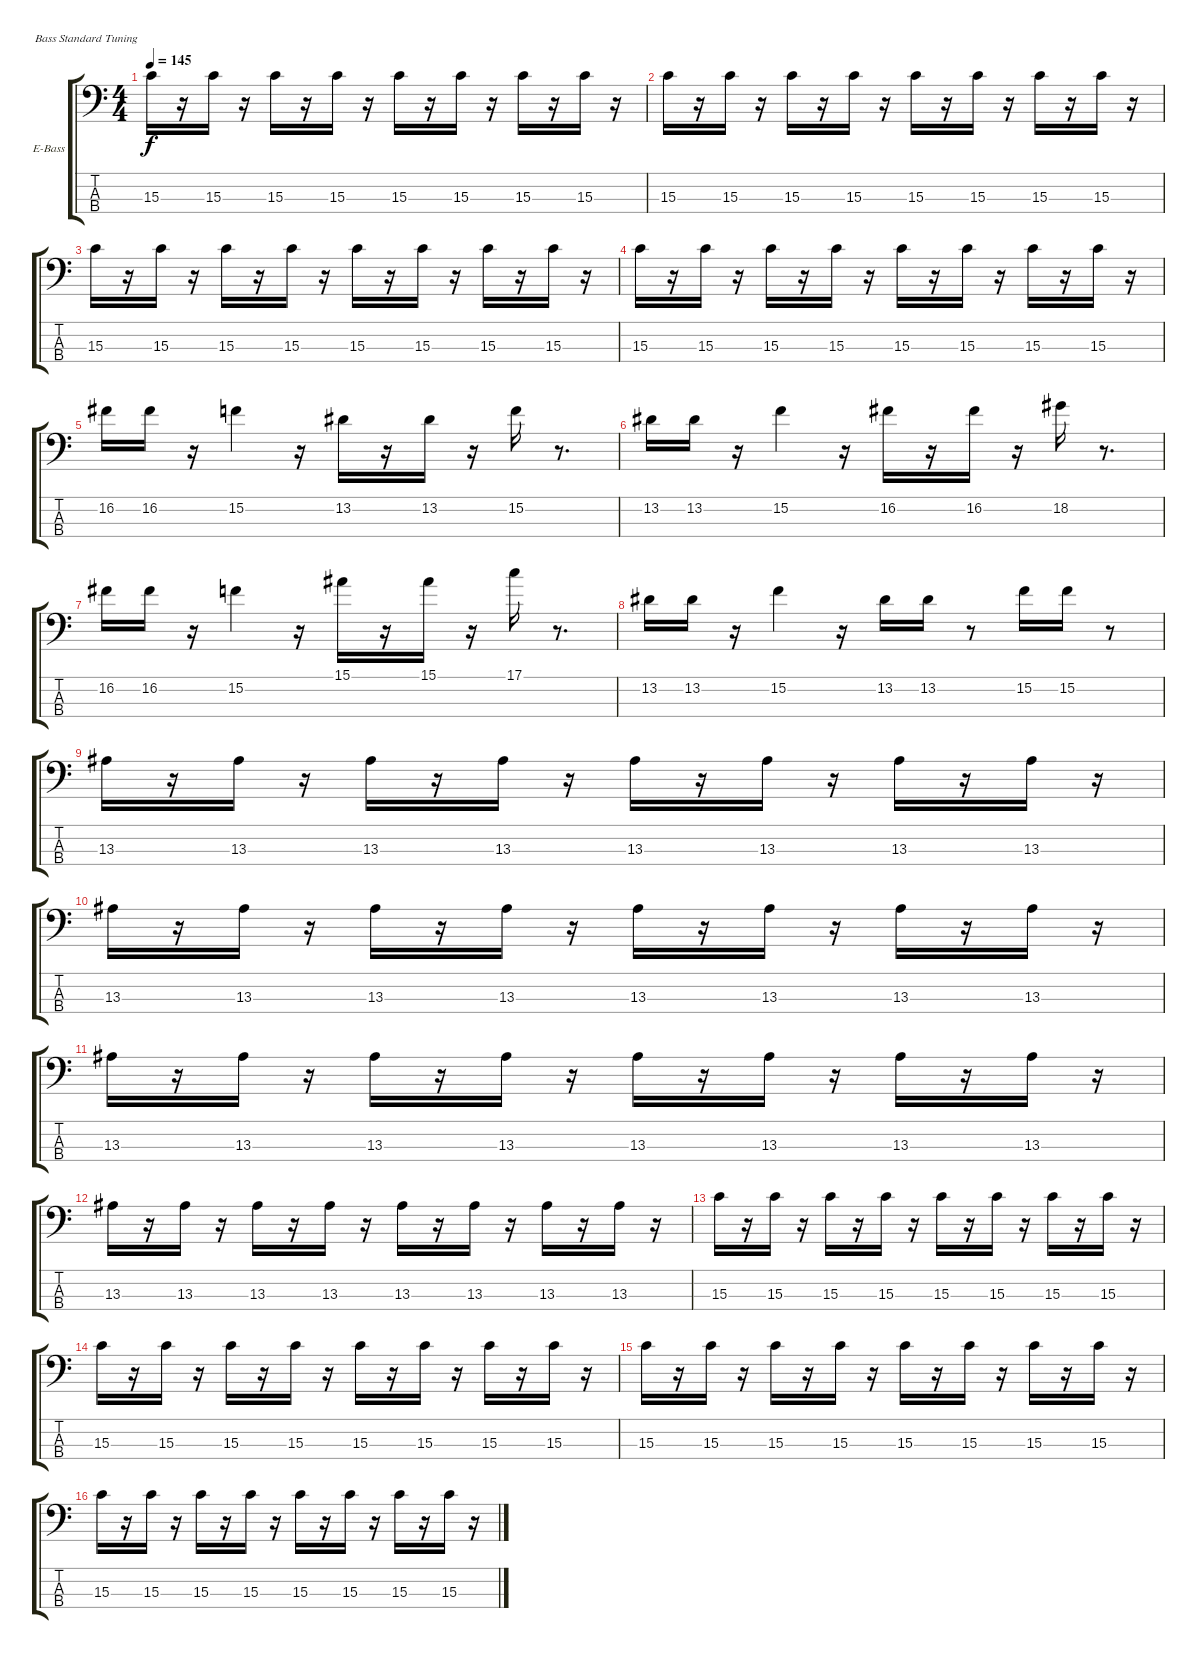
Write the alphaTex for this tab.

\defaultSystemsLayout 4
\bracketExtendMode groupsimilarinstruments
\firstSystemTrackNameOrientation horizontal
\otherSystemsTrackNameOrientation horizontal
\track ("Electric Bass" "E-Bass") {instrument electricbassfinger}
\staff {score tabs}
\tuning (G2 D2 A1 E1)
\ts (4 4)
\tempo 145
\clef f4
\ks c
15.3.16{dy f} r.16 15.3.16 r.16 15.3.16 r.16 15.3.16 r.16 15.3.16 r.16 15.3.16 r.16 15.3.16 r.16 15.3.16 r.16 |
15.3.16 r.16 15.3.16 r.16 15.3.16 r.16 15.3.16 r.16 15.3.16 r.16 15.3.16 r.16 15.3.16 r.16 15.3.16 r.16 |
15.3.16 r.16 15.3.16 r.16 15.3.16 r.16 15.3.16 r.16 15.3.16 r.16 15.3.16 r.16 15.3.16 r.16 15.3.16 r.16 |
15.3.16 r.16 15.3.16 r.16 15.3.16 r.16 15.3.16 r.16 15.3.16 r.16 15.3.16 r.16 15.3.16 r.16 15.3.16 r.16 |
16.2.16 16.2.16 r.16 15.2.4 r.16 13.2.16 r.16 13.2.16 r.16 15.2.16 r.8{d} |
13.2.16 13.2.16 r.16 15.2.4 r.16 16.2.16 r.16 16.2.16 r.16 18.2.16 r.8{d} |
16.2.16 16.2.16 r.16 15.2.4 r.16 15.1.16 r.16 15.1.16 r.16 17.1.16 r.8{d} |
13.2.16 13.2.16 r.16 15.2.4 r.16 13.2.16 13.2.16 r.8 15.2.16 15.2.16 r.8 |
13.3.16 r.16 13.3.16 r.16 13.3.16 r.16 13.3.16 r.16 13.3.16 r.16 13.3.16 r.16 13.3.16 r.16 13.3.16 r.16 |
13.3.16 r.16 13.3.16 r.16 13.3.16 r.16 13.3.16 r.16 13.3.16 r.16 13.3.16 r.16 13.3.16 r.16 13.3.16 r.16 |
13.3.16 r.16 13.3.16 r.16 13.3.16 r.16 13.3.16 r.16 13.3.16 r.16 13.3.16 r.16 13.3.16 r.16 13.3.16 r.16 |
13.3.16 r.16 13.3.16 r.16 13.3.16 r.16 13.3.16 r.16 13.3.16 r.16 13.3.16 r.16 13.3.16 r.16 13.3.16 r.16 |
15.3.16 r.16 15.3.16 r.16 15.3.16 r.16 15.3.16 r.16 15.3.16 r.16 15.3.16 r.16 15.3.16 r.16 15.3.16 r.16 |
15.3.16 r.16 15.3.16 r.16 15.3.16 r.16 15.3.16 r.16 15.3.16 r.16 15.3.16 r.16 15.3.16 r.16 15.3.16 r.16 |
15.3.16 r.16 15.3.16 r.16 15.3.16 r.16 15.3.16 r.16 15.3.16 r.16 15.3.16 r.16 15.3.16 r.16 15.3.16 r.16 |
15.3.16 r.16 15.3.16 r.16 15.3.16 r.16 15.3.16 r.16 15.3.16 r.16 15.3.16 r.16 15.3.16 r.16 15.3.16 r.16
